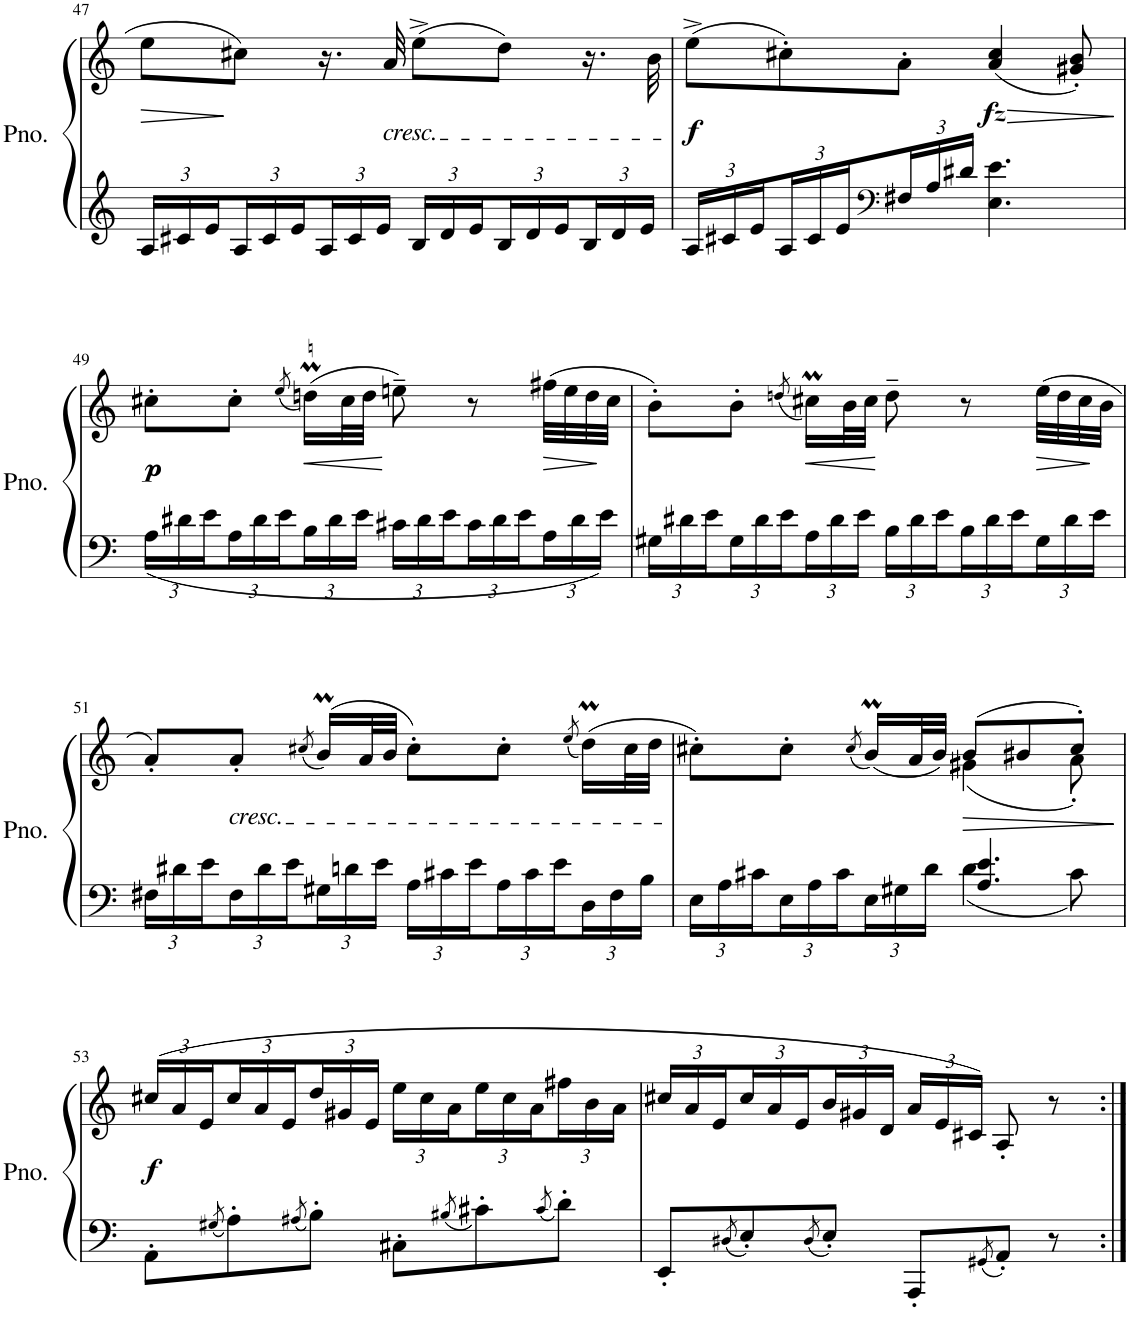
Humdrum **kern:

**kern	**kern	**dynam
*part1	*part1	*part1
*staff2	*staff1	*staff1/2
*I"Piano	*	*
*I'Pno.	*	*
!!LO:PB:g=z
*clefG2	*clefG2	*
*k[]	*k[]	*
*M6/8	*M6/8	*
*Xbrackettup	*	*
=47	=47	=47
!	!	!LO:HP:b
24A/LL	8ee\L	>
24c#X/	.	.
24e/	.	.
24A/	8cc#X\J	]
24c#/	.	.
24e/	.	.
24A/	16.r	.
24c#/	.	.
24e/JJ	.	.
!	!LO:TX:b:i:t=cresc.	!
.	32a/	.
24B/LL	(8ee^\L	.
24d/	.	.
24e/	.	.
24B/	8dd\J)	.
24d/	.	.
24e/	.	.
24B/	16.r	.
24d/	.	.
24e/JJ	.	.
.	32b\	.
=48	=48	=48
!	!	!LO:DY:b
24A/LL	(8ee^\L	f
24c#X/	.	.
24e/	.	.
24A/	8cc#X'\)	.
24c#/	.	.
24e/	.	.
*clefF4	*	*
24F#X/	8a'\J	.
24A/	.	.
24d#X/JJ	.	.
!	!	!LO:HP:b
!	!	!LO:DY:n=1:b
4.E\ 4.e\	(4a/ 4cc#/	> fz
.	8g#X/' 8b/')	.
.	.	]
!!LO:LB:g=z
=49	=49	=49
!	!	!LO:DY:b
!	!	!LO:DY:n=1:b
24A\LL	8cc#X'\L	p p
24d#X\	.	.
24e\	.	.
24A\	8cc#'\J	.
24d#\	.	.
24e\	.	.
.	(8qee/	.
24B\	(16ddnM\LL)	.
24d#\	.	.
.	32cc#\L	.
24e\JJ	.	.
.	32dd\JJJ	.
24c#X\LL	8een~\)	.
24d#\	.	.
24e\	.	.
24c#\	8r	.
24d#\	.	.
24e\	.	.
!	!	!LO:HP:b
24A\	(32ff#X\LLL	>
.	32ee\	.
24d#\	.	.
.	32dd\	.
24e\JJ	.	.
.	32cc#\JJJ	]
=50	=50	=50
24G#X\LL	8b'\L)	.
24d#X\	.	.
24e\	.	.
24G#\	8b'\J	.
24d#\	.	.
24e\	.	.
.	(8qddn/	.
24A\	16cc#Xm\LL)	.
24d#\	.	.
.	32b\L	.
24e\JJ	.	.
.	32cc#\JJJ	.
24B\LL	8dd~\	.
24d#\	.	.
24e\	.	.
24B\	8r	.
24d#\	.	.
24e\	.	.
!	!	!LO:HP:b
24G#\	(32ee\LLL	>
.	32dd\	.
24d#\	.	.
.	32cc#\	.
24e\JJ	.	.
.	32b\JJJ	]
!!LO:LB:g=z
=51	=51	=51
24F#X\LL	8a'/L)	.
24d#X\	.	.
24e\	.	.
!	!LO:TX:b:i:t=cresc.	!
24F#\	8a'/J	.
24d#\	.	.
24e\	.	.
.	(8qcc#X/	.
24G#X\	(16bm/LL)	.
24dn\	.	.
.	32a/L	.
24e\JJ	.	.
.	32b/JJJ	.
24A\LL	8cc#'\L)	.
24c#X\	.	.
24e\	.	.
24A\	8cc#'\J	.
24c#\	.	.
24e\	.	.
.	(8qee/	.
24D\	(16ddM\LL)	.
24F#\	.	.
.	32cc#\L	.
24B\JJ	.	.
.	32dd\JJJ	.
=52	=52	=52
*^	*^	*
24E\LL	4.ryy	8cc#X'\L)	4.ryy	.
24A\	.	.	.	.
24c#X\	.	.	.	.
24E\	.	8cc#'\J	.	.
24A\	.	.	.	.
24c#\	.	.	.	.
.	.	(8qcc#/	.	.
24E\	.	(16bm/LL)	.	.
24G#X\	.	.	.	.
.	.	32a/L	.	.
24d\JJ	.	.	.	.
.	.	32b/JJJ)	.	.
!	!	!	!	!LO:HP:b
4.A/ 4.e/	4d\	(8b/L	(4g#X\	>
.	.	8b#X/	.	.
.	8c#\	8cc#'/J)	8a'\)	.
*v	*v	*	*	*
*	*v	*v	*
.	.	]
!!LO:LB:g=z
=53	=53	=53
*	*Xbrackettup	*
!	!	!LO:DY:b
8AA'\L	(24cc#X/LL	f
.	24a/	.
.	24e/	.
8qG#X/	.	.
8A'\	24cc#/	.
.	24a/	.
.	24e/	.
8qA#X/	.	.
8B'\J	24dd/	.
.	24g#X/	.
.	24e/JJ	.
8C#X'\L	24ee\LL	.
.	24cc#\	.
.	24a\	.
8qB#X/	.	.
8c#X'\	24ee\	.
.	24cc#\	.
.	24a\	.
8qc#/	.	.
8d'\J	24ff#X\	.
.	24b\	.
.	24a\JJ	.
=54	=54	=54
8EE'/L	24cc#X/LL	.
.	24a/	.
.	24e/	.
8qD#X/	.	.
8E'/	24cc#/	.
.	24a/	.
.	24e/	.
8qD#/	.	.
8E'/J	24b/	.
.	24g#X/	.
.	24d/JJ	.
8AAA'/L	24a/LL	.
.	24e/	.
.	24c#X/JJ)	.
8qGG#X/	.	.
8AA'/J	8A'/	.
8r	8r	.
=:|!	=:|!	=:|!
*-	*-	*-
